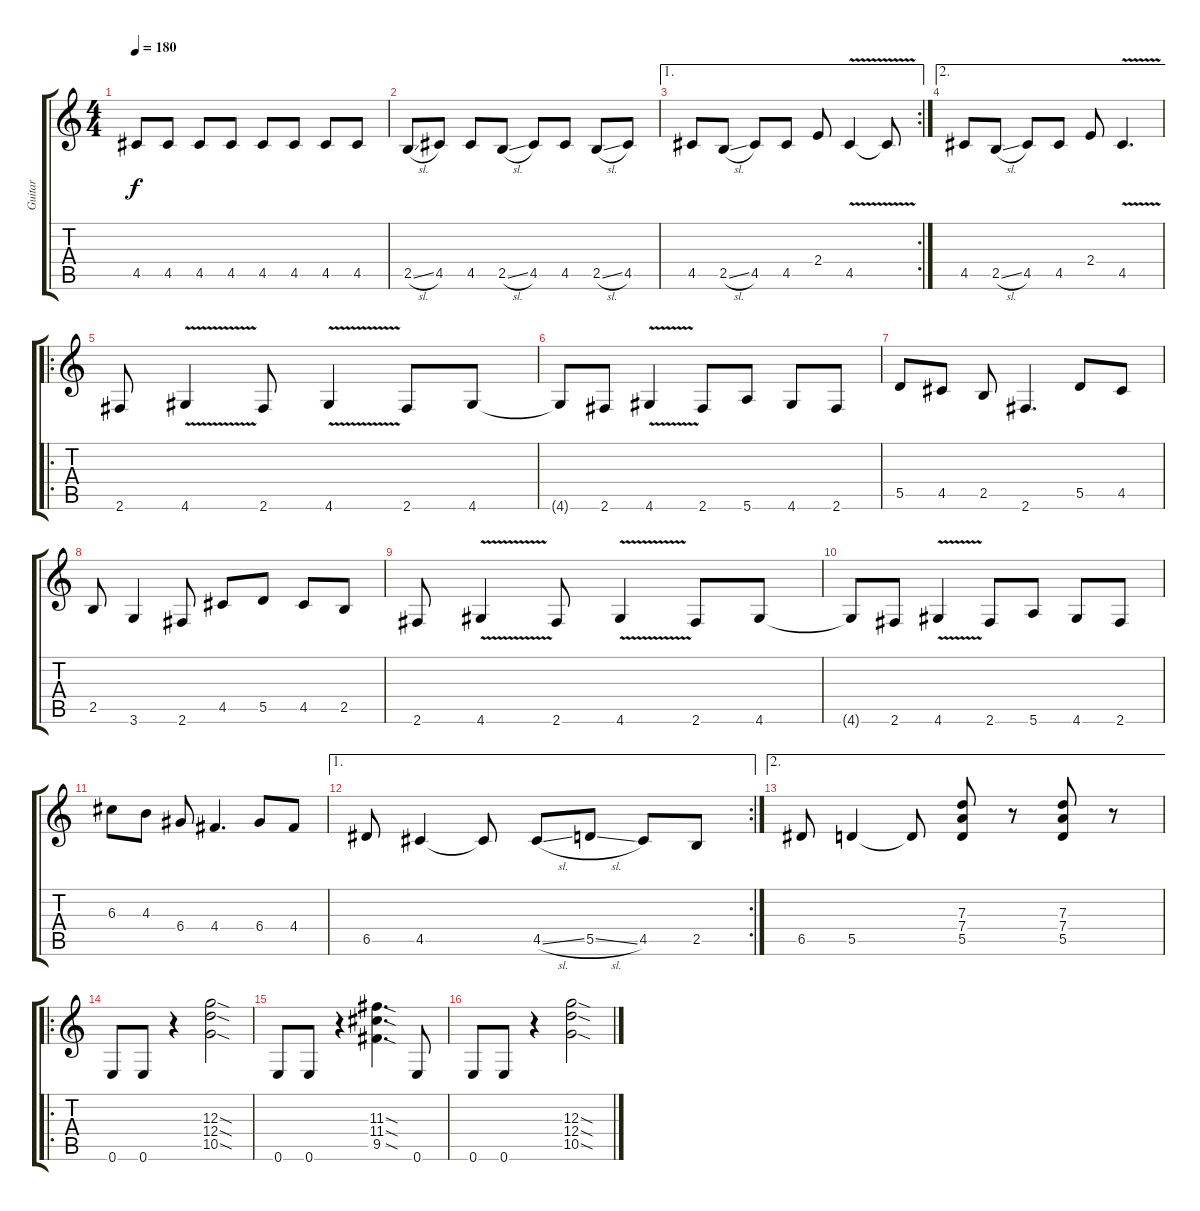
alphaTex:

\track ("Guitar" "Guitar") {instrument overdrivenguitar}
\staff {score tabs}
\tuning (E4 B3 G3 D3 A2 E2) {hide}
\ts (4 4)
\tempo 180
\clef g2
\ks c
4.5.8{dy f} 4.5.8 4.5.8 4.5.8 4.5.8 4.5.8 4.5.8 4.5.8 |
2.5{sl}.8 4.5.8 4.5.8 2.5{sl}.8 4.5.8 4.5.8 2.5{sl}.8 4.5.8 |
\ae 1
\rc 2
4.5.8 2.5{sl}.8 4.5.8 4.5.8 2.4.8 4.5{v}.4 4.5{t}.8 |
\ae 2
4.5.8 2.5{sl}.8 4.5.8 4.5.8 2.4.8 4.5{v}.4{d} |
\ro
2.6.8 4.6{v}.4 2.6.8 4.6{v}.4 2.6.8 4.6.8 |
4.6{t}.8 2.6.8 4.6{v}.4 2.6.8 5.6.8 4.6.8 2.6.8 |
5.5.8 4.5.8 2.5.8 2.6.4{d} 5.5.8 4.5.8 |
2.5.8 3.6.4 2.6.8 4.5.8 5.5.8 4.5.8 2.5.8 |
2.6.8 4.6{v}.4 2.6.8 4.6{v}.4 2.6.8 4.6.8 |
4.6{t}.8 2.6.8 4.6{v}.4 2.6.8 5.6.8 4.6.8 2.6.8 |
6.3.8 4.3.8 6.4.8 4.4.4{d} 6.4.8 4.4.8 |
\ae 1
\rc 2
6.5.8 4.5.4 4.5{t}.8 4.5{sl}.8 5.5{sl}.8 4.5.8 2.5.8 |
\ae 2
6.5.8 5.5.4 5.5{t}.8 (7.3 7.4 5.5).8 r.8 (7.3 7.4 5.5).8 r.8 |
\ro
0.6.8 0.6.8 r.4 (12.3{sod} 12.4{sod} 10.5{sod}).2 |
0.6.8 0.6.8 r.4 (11.3{sod} 11.4{sod} 9.5{sod}).4{d} 0.6.8 |
0.6.8 0.6.8 r.4 (12.3{sod} 12.4{sod} 10.5{sod}).2
